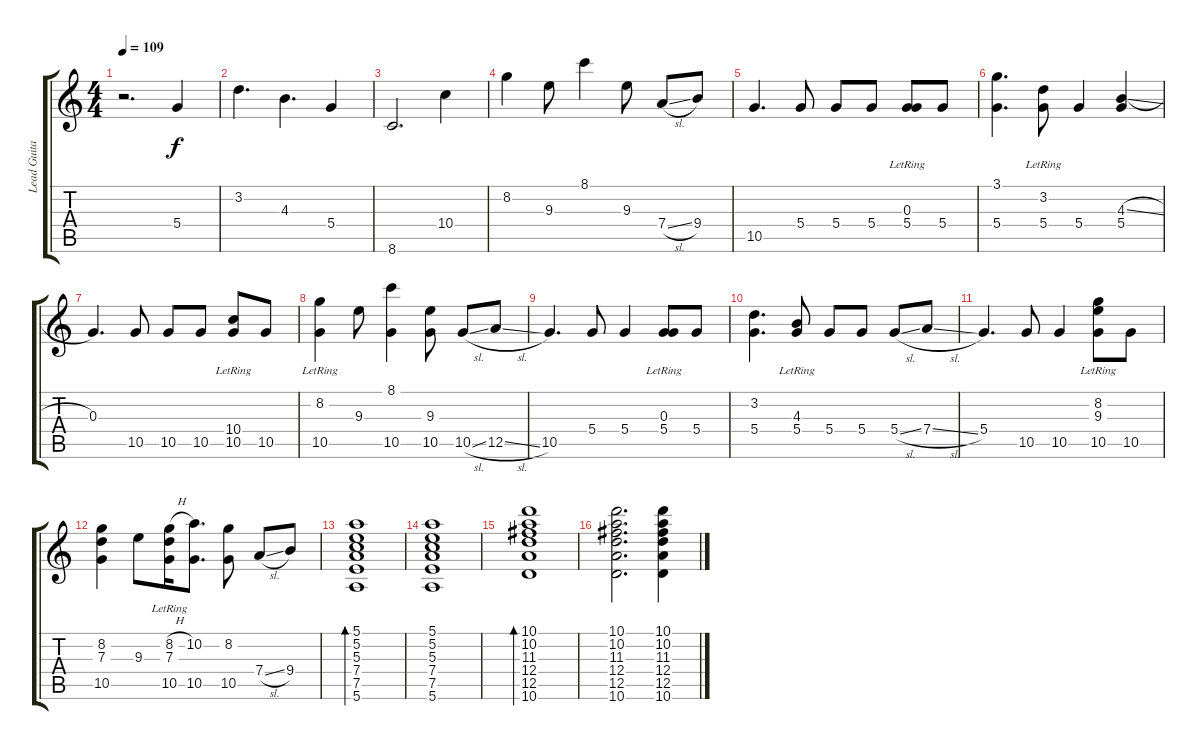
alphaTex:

\track ("Lead Guitar 2" "Lead Guita") {instrument electricguitarclean}
\staff {score tabs}
\tuning (E4 B3 G3 D3 A2 E2) {hide}
\ts (4 4)
\tempo 109
\clef g2
\ks c
r.2{d dy f} 5.4.4 |
3.2.4{d} 4.3.4{d} 5.4.4 |
8.6.2{d} 10.4.4 |
8.2.4 9.3.8 8.1.4 9.3.8 7.4{sl}.8 9.4.8 |
10.5.4{d} 5.4.8 5.4.8 5.4.8 (0.3{lr} 5.4).8 5.4.8 |
(3.1 5.4).4{d} (3.2{lr} 5.4).8 5.4.4 (4.3{sl} 5.4).4 |
0.3.4{d} 10.5.8 10.5.8 10.5.8 (10.4{lr} 10.5).8 10.5.8 |
(8.2{lr} 10.5{lr}).4 9.3.8 (8.1 10.5).4 (9.3 10.5).8 10.5{sl}.8 12.5{sl}.8 |
10.5.4{d} 5.4.8 5.4.4 (0.3{lr} 5.4).8 5.4.8 |
(3.2 5.4).4{d} (4.3{lr} 5.4).8 5.4.8 5.4.8 5.4{sl}.8 7.4{sl}.8 |
5.4.4{d} 10.5.8 10.5.4 (8.2{lr} 9.3{lr} 10.5).8 10.5.8 |
(8.2 7.3 10.5).4 9.3.8 (8.2{h lr} 7.3{lr} 10.5).16 (10.2 10.5).8{d} (8.2 10.5).8 7.4{sl}.8 9.4.8 |
(5.1 5.2 5.3 7.4 7.5 5.6).1{bd 120} |
(5.1 5.2 5.3 7.4 7.5 5.6).1 |
(10.1 10.2 11.3 12.4 12.5 10.6).1{bd 120} |
(10.1 10.2 11.3 12.4 12.5 10.6).2{d} (10.1 10.2 11.3 12.4 12.5 10.6).4
